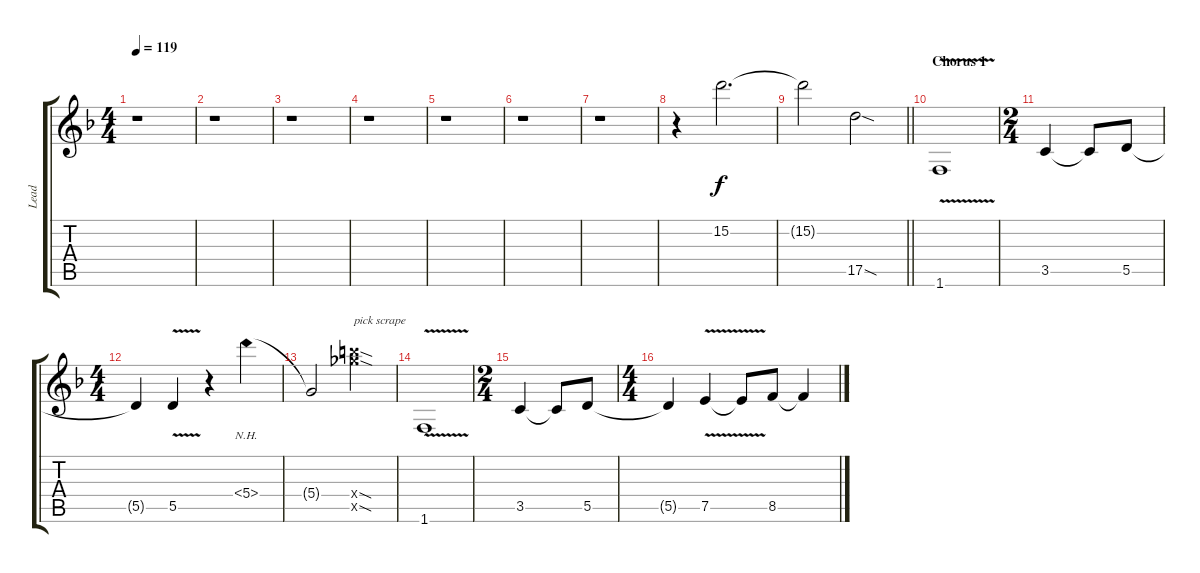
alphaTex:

\track ("Lead" "Lead") {instrument distortionguitar}
\staff {score tabs}
\tuning (E4 B3 G3 D3 A2 E2) {hide}
\ts (4 4)
\tempo 119
\clef g2
\ks f
r.1{dy f} |
r.1 |
r.1 |
r.1 |
r.1 |
r.1 |
r.1 |
r.4 15.2.2{d} |
\barLineRight lightlight
15.2{t}.2 17.5{sod}.2 |
\section ("" "Chorus 1")
1.6{v}.1 |
\ts (2 4)
3.5.4 3.5{t}.8 5.5.8 |
\ts (4 4)
5.5{t}.4 5.5{v}.4 r.4 5.4{nh}.4 |
5.4{t}.2 (21.4{sod x} 21.5{sod x}).2{txt "pick scrape"} |
1.6{v}.1 |
\ts (2 4)
3.5.4 3.5{t}.8 5.5.8 |
\ts (4 4)
5.5{t}.4 7.5{v}.4 7.5{t}.8 8.5.8 8.5{t}.4
